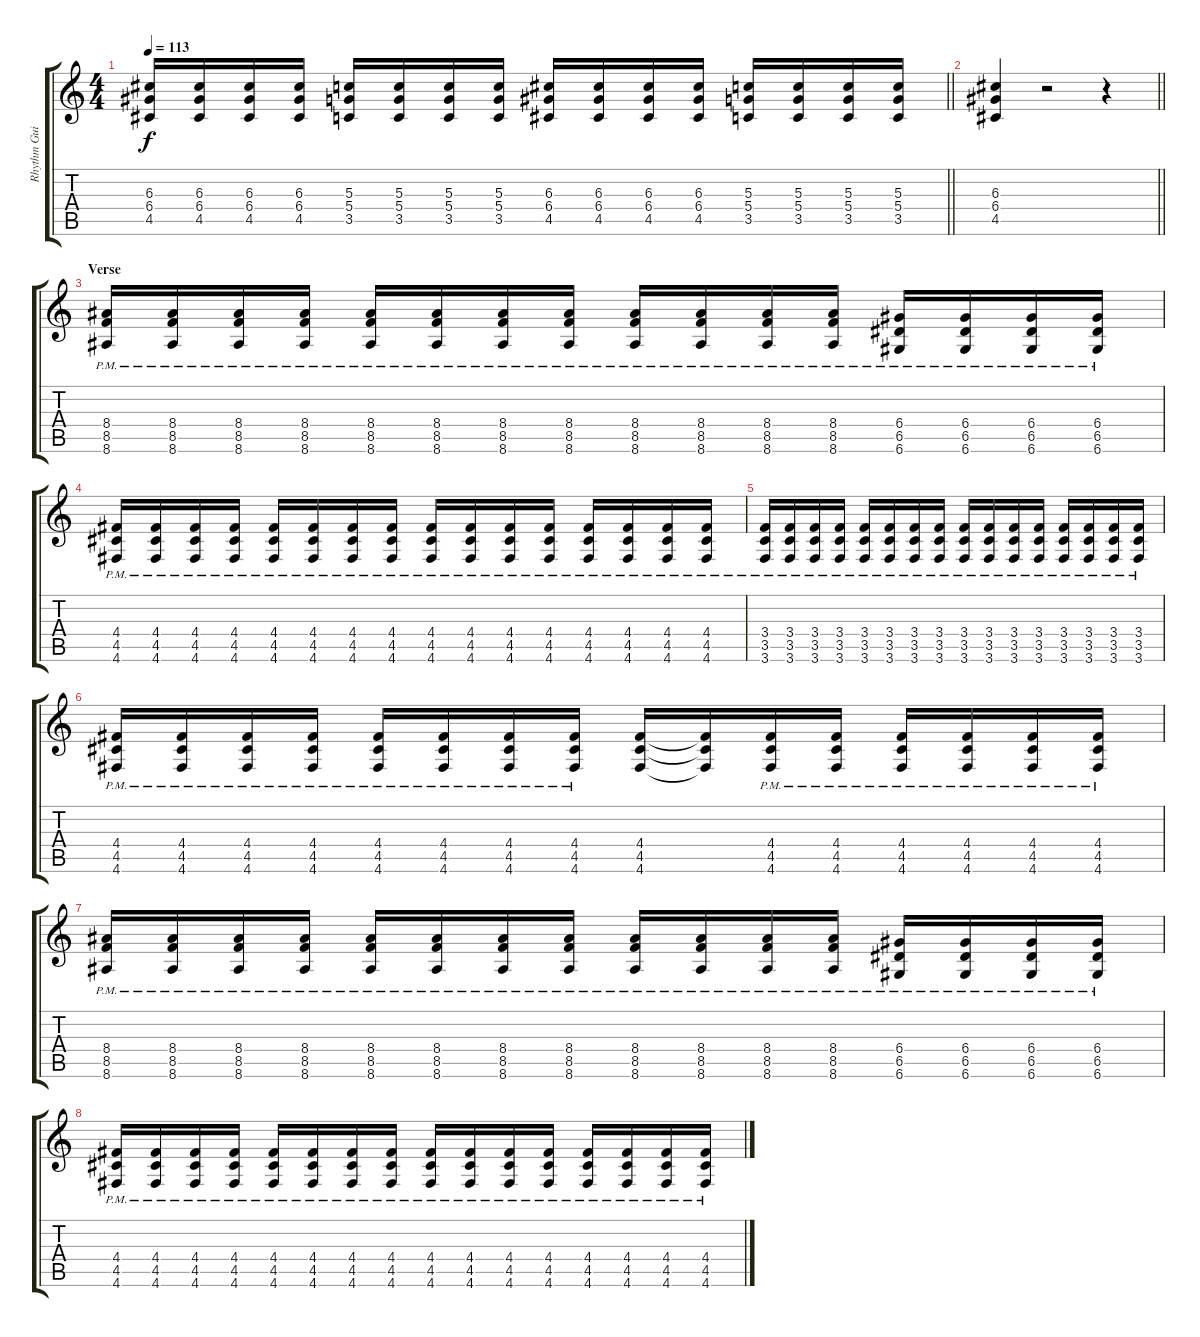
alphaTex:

\track ("Rhythm Guitar" "Rhythm Gui") {instrument overdrivenguitar}
\staff {score tabs}
\tuning (E4 B3 G3 D3 A2 D2) {hide}
\ts (4 4)
\tempo 113
\clef g2
\barLineRight lightlight
\ks c
(6.3 6.4 4.5).16{dy f} (6.3 6.4 4.5).16 (6.3 6.4 4.5).16 (6.3 6.4 4.5).16 (5.3 5.4 3.5).16 (5.3 5.4 3.5).16 (5.3 5.4 3.5).16 (5.3 5.4 3.5).16 (6.3 6.4 4.5).16 (6.3 6.4 4.5).16 (6.3 6.4 4.5).16 (6.3 6.4 4.5).16 (5.3 5.4 3.5).16 (5.3 5.4 3.5).16 (5.3 5.4 3.5).16 (5.3 5.4 3.5).16 |
\barLineRight lightlight
(6.3 6.4 4.5).4 r.2 r.4 |
\section ("" "Verse")
(8.4{pm} 8.5{pm} 8.6{pm}).16 (8.4{pm} 8.5{pm} 8.6{pm}).16 (8.4{pm} 8.5{pm} 8.6{pm}).16 (8.4{pm} 8.5{pm} 8.6{pm}).16 (8.4{pm} 8.5{pm} 8.6{pm}).16 (8.4{pm} 8.5{pm} 8.6{pm}).16 (8.4{pm} 8.5{pm} 8.6{pm}).16 (8.4{pm} 8.5{pm} 8.6{pm}).16 (8.4{pm} 8.5{pm} 8.6{pm}).16 (8.4{pm} 8.5{pm} 8.6{pm}).16 (8.4{pm} 8.5{pm} 8.6{pm}).16 (8.4{pm} 8.5{pm} 8.6{pm}).16 (6.4{pm} 6.5{pm} 6.6{pm}).16 (6.4{pm} 6.5{pm} 6.6{pm}).16 (6.4{pm} 6.5{pm} 6.6{pm}).16 (6.4{pm} 6.5{pm} 6.6{pm}).16 |
(4.4{pm} 4.5{pm} 4.6{pm}).16 (4.4{pm} 4.5{pm} 4.6{pm}).16 (4.4{pm} 4.5{pm} 4.6{pm}).16 (4.4{pm} 4.5{pm} 4.6{pm}).16 (4.4{pm} 4.5{pm} 4.6{pm}).16 (4.4{pm} 4.5{pm} 4.6{pm}).16 (4.4{pm} 4.5{pm} 4.6{pm}).16 (4.4{pm} 4.5{pm} 4.6{pm}).16 (4.4{pm} 4.5{pm} 4.6{pm}).16 (4.4{pm} 4.5{pm} 4.6{pm}).16 (4.4{pm} 4.5{pm} 4.6{pm}).16 (4.4{pm} 4.5{pm} 4.6{pm}).16 (4.4{pm} 4.5{pm} 4.6{pm}).16 (4.4{pm} 4.5{pm} 4.6{pm}).16 (4.4{pm} 4.5{pm} 4.6{pm}).16 (4.4{pm} 4.5{pm} 4.6{pm}).16 |
(3.4{pm} 3.5{pm} 3.6{pm}).16 (3.4{pm} 3.5{pm} 3.6{pm}).16 (3.4{pm} 3.5{pm} 3.6{pm}).16 (3.4{pm} 3.5{pm} 3.6{pm}).16 (3.4{pm} 3.5{pm} 3.6{pm}).16 (3.4{pm} 3.5{pm} 3.6{pm}).16 (3.4{pm} 3.5{pm} 3.6{pm}).16 (3.4{pm} 3.5{pm} 3.6{pm}).16 (3.4{pm} 3.5{pm} 3.6{pm}).16 (3.4{pm} 3.5{pm} 3.6{pm}).16 (3.4{pm} 3.5{pm} 3.6{pm}).16 (3.4{pm} 3.5{pm} 3.6{pm}).16 (3.4{pm} 3.5{pm} 3.6{pm}).16 (3.4{pm} 3.5{pm} 3.6{pm}).16 (3.4{pm} 3.5{pm} 3.6{pm}).16 (3.4{pm} 3.5{pm} 3.6{pm}).16 |
(4.4{pm} 4.5{pm} 4.6{pm}).16 (4.4{pm} 4.5{pm} 4.6{pm}).16 (4.4{pm} 4.5{pm} 4.6{pm}).16 (4.4{pm} 4.5{pm} 4.6{pm}).16 (4.4{pm} 4.5{pm} 4.6{pm}).16 (4.4{pm} 4.5{pm} 4.6{pm}).16 (4.4{pm} 4.5{pm} 4.6{pm}).16 (4.4{pm} 4.5{pm} 4.6{pm}).16 (4.4 4.5 4.6).16 (4.4{t} 4.5{t} 4.6{t}).16 (4.4{pm} 4.5{pm} 4.6{pm}).16 (4.4{pm} 4.5{pm} 4.6{pm}).16 (4.4{pm} 4.5{pm} 4.6{pm}).16 (4.4{pm} 4.5{pm} 4.6{pm}).16 (4.4{pm} 4.5{pm} 4.6{pm}).16 (4.4{pm} 4.5{pm} 4.6{pm}).16 |
(8.4{pm} 8.5{pm} 8.6{pm}).16 (8.4{pm} 8.5{pm} 8.6{pm}).16 (8.4{pm} 8.5{pm} 8.6{pm}).16 (8.4{pm} 8.5{pm} 8.6{pm}).16 (8.4{pm} 8.5{pm} 8.6{pm}).16 (8.4{pm} 8.5{pm} 8.6{pm}).16 (8.4{pm} 8.5{pm} 8.6{pm}).16 (8.4{pm} 8.5{pm} 8.6{pm}).16 (8.4{pm} 8.5{pm} 8.6{pm}).16 (8.4{pm} 8.5{pm} 8.6{pm}).16 (8.4{pm} 8.5{pm} 8.6{pm}).16 (8.4{pm} 8.5{pm} 8.6{pm}).16 (6.4{pm} 6.5{pm} 6.6{pm}).16 (6.4{pm} 6.5{pm} 6.6{pm}).16 (6.4{pm} 6.5{pm} 6.6{pm}).16 (6.4{pm} 6.5{pm} 6.6{pm}).16 |
(4.4{pm} 4.5{pm} 4.6{pm}).16 (4.4{pm} 4.5{pm} 4.6{pm}).16 (4.4{pm} 4.5{pm} 4.6{pm}).16 (4.4{pm} 4.5{pm} 4.6{pm}).16 (4.4{pm} 4.5{pm} 4.6{pm}).16 (4.4{pm} 4.5{pm} 4.6{pm}).16 (4.4{pm} 4.5{pm} 4.6{pm}).16 (4.4{pm} 4.5{pm} 4.6{pm}).16 (4.4{pm} 4.5{pm} 4.6{pm}).16 (4.4{pm} 4.5{pm} 4.6{pm}).16 (4.4{pm} 4.5{pm} 4.6{pm}).16 (4.4{pm} 4.5{pm} 4.6{pm}).16 (4.4{pm} 4.5{pm} 4.6{pm}).16 (4.4{pm} 4.5{pm} 4.6{pm}).16 (4.4{pm} 4.5{pm} 4.6{pm}).16 (4.4{pm} 4.5{pm} 4.6{pm}).16
